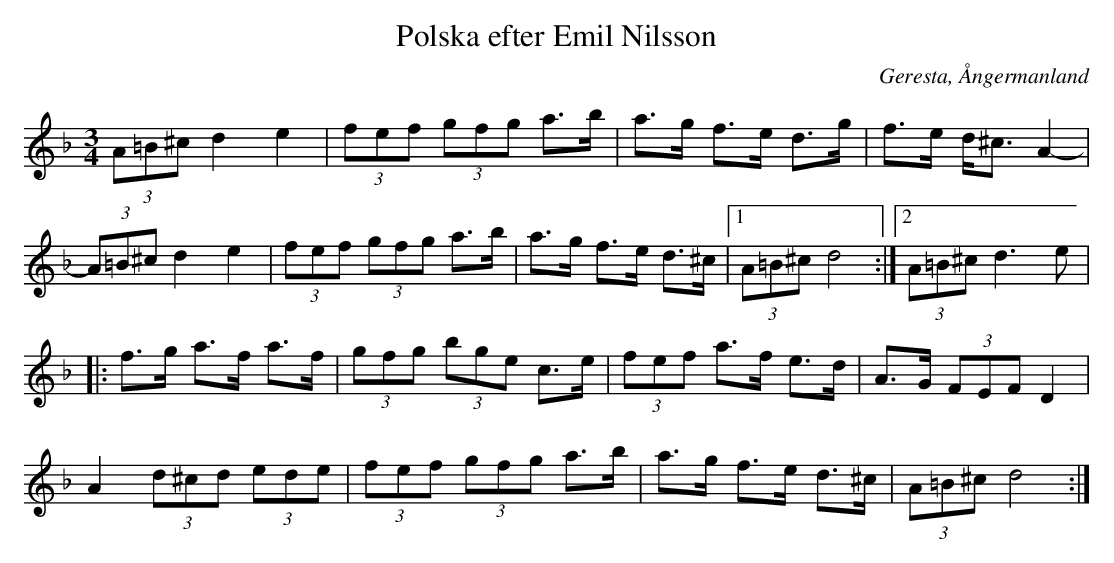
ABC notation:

X:1
T:Polska efter Emil Nilsson
O:Geresta, Ångermanland
M:3/4
L:1/8
K:Dm
(3A=B^c d2 e2 | (3fef (3gfg a>b | a>g f>e d>g | f>e d<^c A2- |
(3A=B^c d2 e2 | (3fef (3gfg a>b | a>g f>e d>^c |1 (3A=B^c d4 :|2  (3A=B^c d3 e |
|: f>g a>f a>f | (3gfg (3bge c>e | (3fef a>f e>d | A>G (3FEF D2 |
A2 (3d^cd (3ede | (3fef (3gfg a>b | a>g f>e d>^c | (3A=B^c d4 :|
